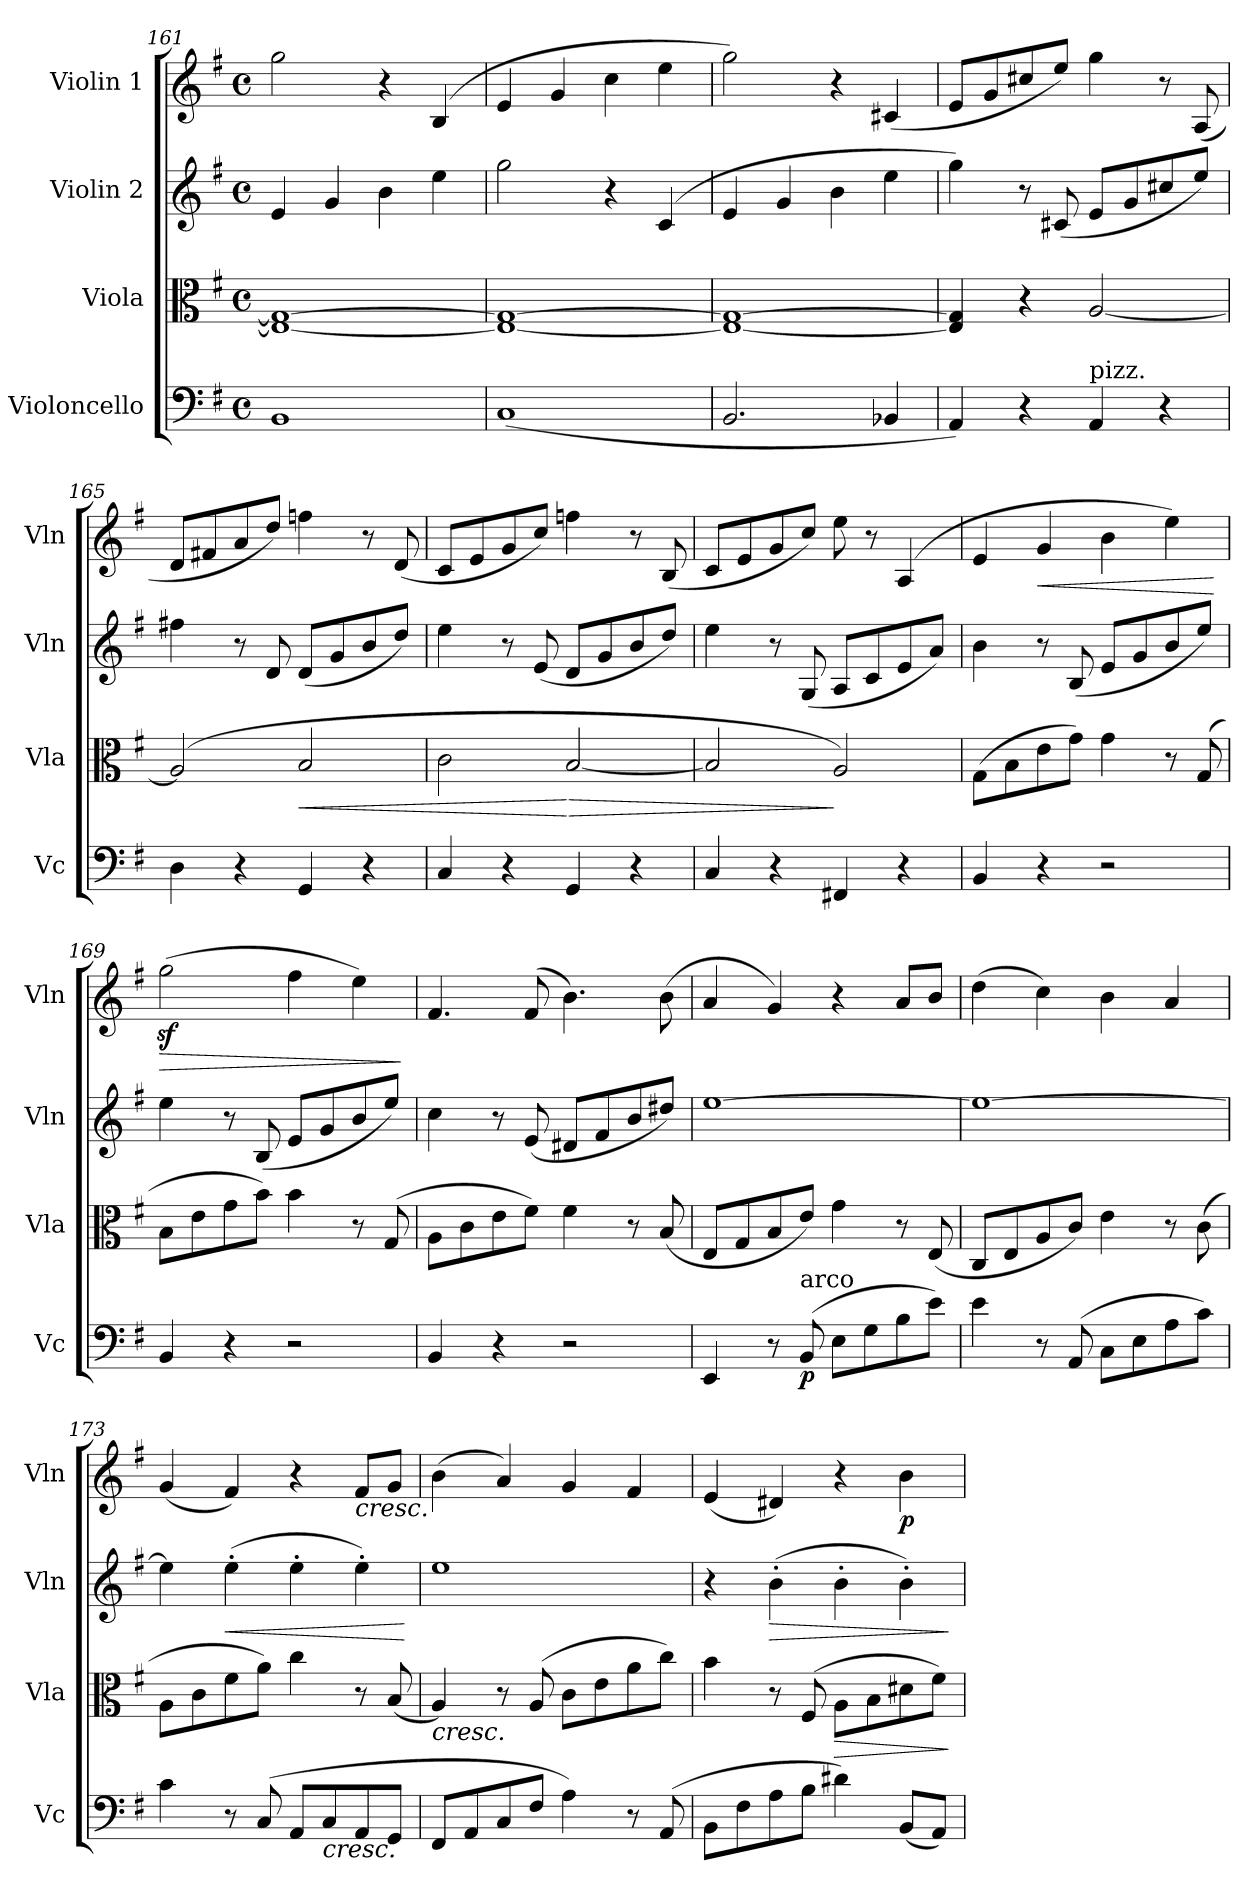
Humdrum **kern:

**kern	**dynam	**kern	**dynam	**kern	**dynam	**kern	**dynam
*part4	*part4	*part3	*part3	*part2	*part2	*part1	*part1
*staff4	*staff4	*staff3	*staff3	*staff2	*staff2	*staff1	*staff1
*I"Violoncello	*	*I"Viola	*	*I"Violin 2	*	*I"Violin 1	*
*I'Vc	*	*I'Vla	*	*I'Vln	*	*I'Vln	*
*clefF4	*	*clefC3	*	*clefG2	*	*clefG2	*
*k[f#]	*	*k[f#]	*	*k[f#]	*	*k[f#]	*
*M4/4	*	*M4/4	*	*M4/4	*	*M4/4	*
*met(c)	*	*met(c)	*	*met(c)	*	*met(c)	*
=161	=161	=161	=161	=161	=161	=161	=161
1BB	.	1E_ 1G_	.	4e/	.	2gg\	.
.	.	.	.	4g/	.	.	.
.	.	.	.	4b\	.	4r	.
.	.	.	.	4ee\	.	(4B/	.
!!LO:LB:g=z
=162	=162	=162	=162	=162	=162	=162	=162
(1C	.	1E_ 1G_	.	2gg\	.	4e/	.
.	.	.	.	.	.	4g/	.
.	.	.	.	4r	.	4cc\	.
.	.	.	.	(4c/	.	4ee\	.
=163	=163	=163	=163	=163	=163	=163	=163
2.BB/	.	1E_ 1G_	.	4e/	.	2gg\)	.
.	.	.	.	4g/	.	.	.
.	.	.	.	4b\	.	4r	.
4BB-X/	.	.	.	4ee\	.	(4c#X/	.
=164	=164	=164	=164	=164	=164	=164	=164
4AA/)	.	4E/] 4G/]	.	4gg\)	.	8e/L	.
.	.	.	.	.	.	8g/	.
4r	.	4r	.	8r	.	8cc#X/	.
.	.	.	.	(8c#X/	.	8ee/J)	.
!LO:TX:a:t=pizz.	!	!	!	!	!	!	!
4AA/	.	[2A/	.	8e/L	.	4gg\	.
.	.	.	.	8g/	.	.	.
4r	.	.	.	8cc#X/	.	8r	.
.	.	.	.	8ee/J)	.	(8A/	.
=165	=165	=165	=165	=165	=165	=165	=165
4D\	.	(2A/]	.	4ff#X\	.	8d/L	.
.	.	.	.	.	.	8f#X/	.
4r	.	.	.	8r	.	8a/	.
.	.	.	.	8d/	.	8dd/J)	.
!	!	!	!LO:HP:b	!	!	!	!
4GG/	.	2B/	<	(8d/L	.	4ffn\	.
.	.	.	.	8g/	.	.	.
4r	.	.	.	8b/	.	8r	.
.	.	.	.	8dd/J)	.	(8d/	.
=166	=166	=166	=166	=166	=166	=166	=166
4C/	.	2c\	.	4ee\	.	8c/L	.
.	.	.	.	.	.	8e/	.
4r	.	.	.	8r	.	8g/	.
.	.	.	.	(8e/	.	8cc/J)	.
!	!	!	!LO:HP:n=1:b	!	!	!	!
4GG/	.	[2B/	[ >	8d/L	.	4ffn\	.
.	.	.	.	8g/	.	.	.
4r	.	.	.	8b/	.	8r	.
.	.	.	.	8dd/J)	.	(8B/	.
=167	=167	=167	=167	=167	=167	=167	=167
4C/	.	2B/]	.	4ee\	.	8c/L	.
.	.	.	.	.	.	8e/	.
4r	.	.	.	8r	.	8g/	.
.	.	.	.	(8G/	.	8cc/J)	.
4FF#X/	.	2A/)	]	8A/L	.	8ee\	.
.	.	.	.	8c/	.	8r	.
4r	.	.	.	8e/	.	(>4A/	.
.	.	.	.	8a/J)	.	.	.
=168	=168	=168	=168	=168	=168	=168	=168
4BB/	.	(8G\L	.	4b\	.	4e/	.
.	.	8B\	.	.	.	.	.
!	!	!	!	!	!	!	!LO:HP:b
4r	.	8e\	.	8r	.	4g/	<
.	.	8g\J)	.	(8B/	.	.	.
2r	.	4g\	.	8e/L	.	4b\	.
.	.	.	.	8g/	.	.	.
.	.	8r	.	8b/	.	4ee\)	.
.	.	(>8G/	.	8ee/J)	.	.	.
.	.	.	.	.	.	.	[
!!LO:PB:g=z
=169	=169	=169	=169	=169	=169	=169	=169
!	!	!	!	!	!	!	!LO:HP:b
4BB/	.	8B\L	.	4ee\	.	(2ggz<\	>
.	.	8e\	.	.	.	.	.
4r	.	8g\	.	8r	.	.	.
.	.	8b\J)	.	(8B/	.	.	.
2r	.	4b\	.	8e/L	.	4ff#\	.
.	.	.	.	8g/	.	.	.
.	.	8r	.	8b/	.	4ee\)	.
.	.	(>8G/	.	8ee/J)	.	.	.
.	.	.	.	.	.	.	]
!!LO:LB:g=z
=170	=170	=170	=170	=170	=170	=170	=170
4BB/	.	8A\L	.	4cc\	.	4.f#/	.
.	.	8c\	.	.	.	.	.
4r	.	8e\	.	8r	.	.	.
.	.	8f#\J)	.	(8e/	.	(8f#/	.
2r	.	4f#\	.	8d#X/L	.	4.b\)	.
.	.	.	.	8f#/	.	.	.
.	.	8r	.	8b/	.	.	.
.	.	(8B/	.	8dd#X/J)	.	(8b\	.
=171	=171	=171	=171	=171	=171	=171	=171
4EE/	.	8E/L	.	[1ee	.	4a/	.
.	.	8G/	.	.	.	.	.
8r	.	8B/	.	.	.	4g/)	.
!LO:TX:a:t=arco	!	!	!	!	!	!	!
!	!LO:DY:b	!	!	!	!	!	!
(8BB/	p	8e/J)	.	.	.	.	.
8E\L	.	4g\	.	.	.	4r	.
8G\	.	.	.	.	.	.	.
8B\	.	8r	.	.	.	8a/L	.
!	!	!	!LO:DY:b	!	!	!	!
!	!	!	!LO:DY:n=1:b	!	!	!	!
8e\J)	.	(8E/	other-dynamics p	.	.	8b/J	.
=172	=172	=172	=172	=172	=172	=172	=172
4e\	.	8C/L	.	1ee_	.	(4dd\	.
.	.	8E/	.	.	.	.	.
8r	.	8A/	.	.	.	4cc\)	.
(8AA/	.	8c/J)	.	.	.	.	.
8C\L	.	4e\	.	.	.	4b\	.
8E\	.	.	.	.	.	.	.
8A\	.	8r	.	.	.	4a/	.
8c\J)	.	(8c\	.	.	.	.	.
=173	=173	=173	=173	=173	=173	=173	=173
4c\	.	8A\L	.	4ee\]	.	(4g/	.
.	.	8c\	.	.	.	.	.
!	!	!	!	!	!LO:HP:b	!	!
8r	.	8f#\	.	(4ee'\	<	4f#/)	.
(8C/	.	8a\J)	.	.	.	.	.
8AA/L	.	4cc\	.	4ee'\	.	4r	.
!LO:TX:b:i:t=cresc.	!	!	!	!	!	!	!
8C/	.	.	.	.	.	.	.
!	!	!	!	!	!	!LO:TX:b:i:t=cresc.	!
8AA/	.	8r	.	4ee'\)	.	8f#/L	.
8GG/J	.	(8B/	.	.	.	8g/J	.
.	.	.	.	.	[	.	.
=174	=174	=174	=174	=174	=174	=174	=174
!	!	!LO:TX:b:i:t=cresc.	!	!	!	!	!
8FF#/L	.	4A/)	.	1ee	.	(4b\	.
8AA/	.	.	.	.	.	.	.
8C/	.	8r	.	.	.	4a/)	.
8F#/J	.	(8A/	.	.	.	.	.
4A\)	.	8c\L	.	.	.	4g/	.
.	.	8e\	.	.	.	.	.
8r	.	8a\	.	.	.	4f#/	.
(>8AA/	.	8cc\J)	.	.	.	.	.
=175	=175	=175	=175	=175	=175	=175	=175
8BB\L	.	4b\	.	4r	.	(4e/	.
8F#\	.	.	.	.	.	.	.
!	!	!	!	!	!LO:HP:b	!	!
8A\	.	8r	.	(4b'\	>	4d#X/)	.
8B\J	.	(8F#/	.	.	.	.	.
!	!	!	!LO:HP:b	!	!	!	!
4d#X\)	.	8A\L	>	4b'\	.	4r	.
.	.	8B\	.	.	.	.	.
!	!	!	!	!	!	!	!LO:DY:b
(8BB/L	.	8d#X\	.	4b'\)	.	4b\	p
8AA/J)	.	8f#\J)	.	.	.	.	.
.	.	.	]	.	]	.	.
=	=	=	=	=	=	=	=
*-	*-	*-	*-	*-	*-	*-	*-
